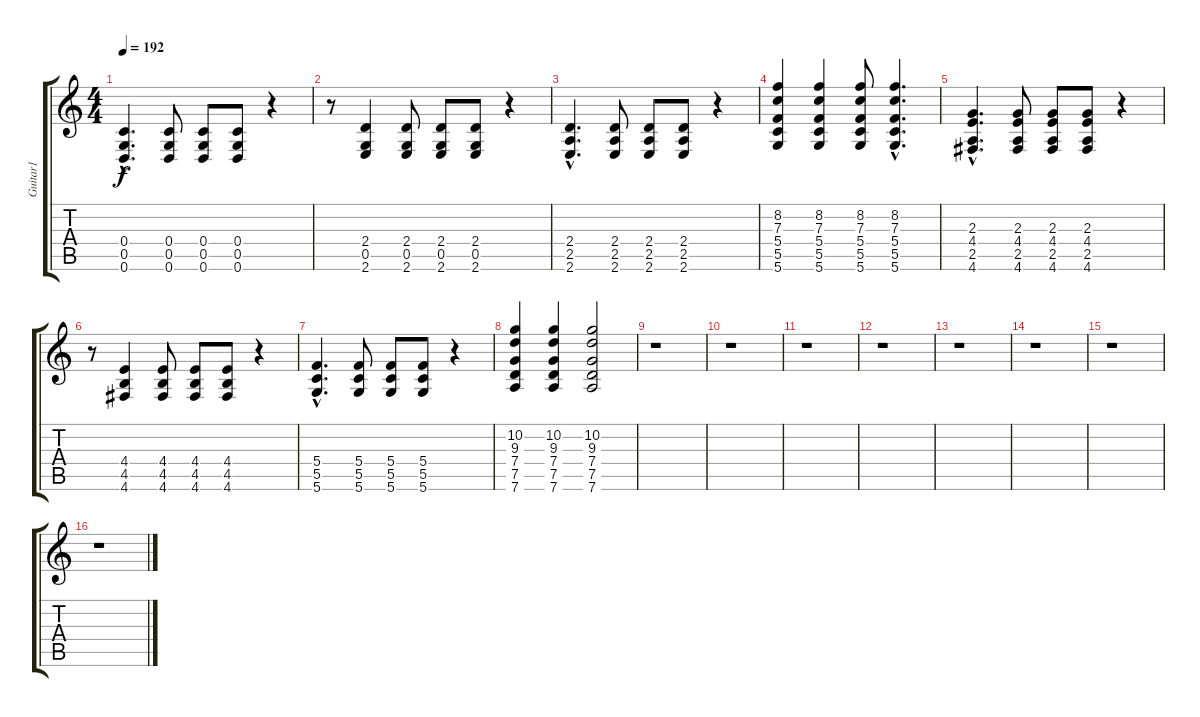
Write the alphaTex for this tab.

\track ("Guitar1" "Guitar1") {instrument distortionguitar}
\staff {score tabs}
\tuning (D4 A3 F3 C3 G2 D2) {hide}
\ts (4 4)
\tempo 192
\clef g2
\ks c
(0.4{hac} 0.5{hac} 0.6{hac}).4{d dy f instrument distortionguitar} (0.4 0.5 0.6).8 (0.4 0.5 0.6).8 (0.4 0.5 0.6).8 r.4 |
r.8 (2.4 0.5 2.6).4 (2.4 0.5 2.6).8 (2.4 0.5 2.6).8 (2.4 0.5 2.6).8 r.4 |
(2.4{hac} 2.5{hac} 2.6{hac}).4{d} (2.4 2.5 2.6).8 (2.4 2.5 2.6).8 (2.4 2.5 2.6).8 r.4 |
(8.2 7.3 5.4 5.5 5.6).4 (8.2 7.3 5.4 5.5 5.6).4 (8.2 7.3 5.4 5.5 5.6).8 (8.2{hac} 7.3{hac} 5.4{hac} 5.5{hac} 5.6{hac}).4{d} |
(2.3{hac} 4.4{hac} 2.5{hac} 4.6{hac}).4{d} (2.3 4.4 2.5 4.6).8 (2.3 4.4 2.5 4.6).8 (2.3 4.4 2.5 4.6).8 r.4 |
r.8 (4.4 4.5 4.6).4 (4.4 4.5 4.6).8 (4.4 4.5 4.6).8 (4.4 4.5 4.6).8 r.4 |
(5.4{hac} 5.5{hac} 5.6{hac}).4{d} (5.4 5.5 5.6).8 (5.4 5.5 5.6).8 (5.4 5.5 5.6).8 r.4 |
(10.2 9.3 7.4 7.5 7.6).4 (10.2 9.3 7.4 7.5 7.6).4 (10.2 9.3 7.4 7.5 7.6).2 |
r.1 |
r.1 |
r.1 |
r.1 |
r.1 |
r.1 |
r.1 |
r.1
